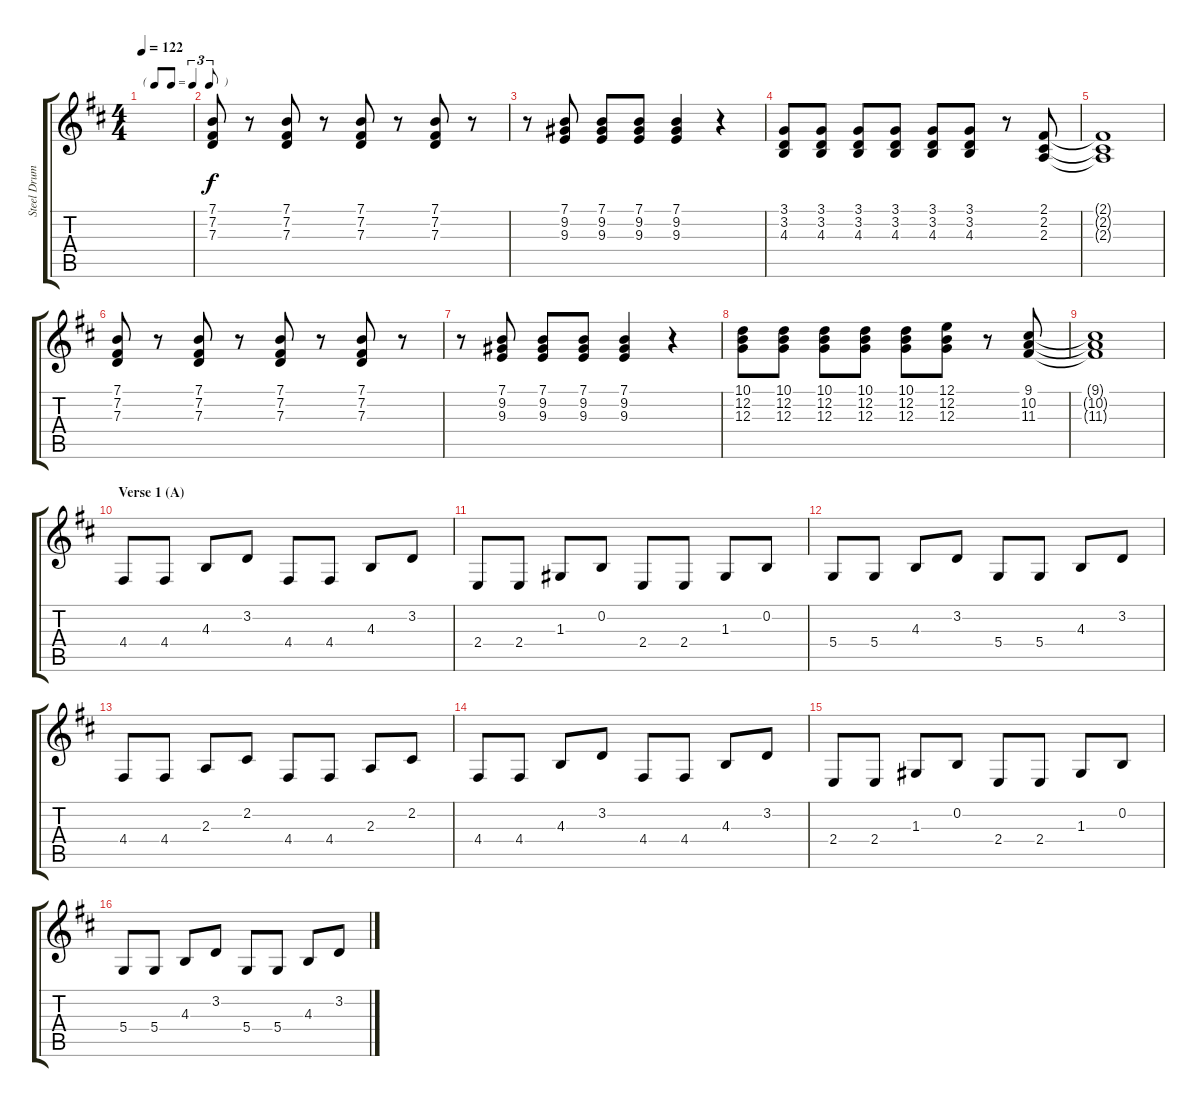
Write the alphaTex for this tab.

\track ("Steel Drums II" "Steel Drum") {instrument steeldrums}
\staff {score tabs}
\tuning (E4 B3 G3 D3 A2 E2) {hide}
\ts (4 4)
\tf triplet8th
\tempo 122
\clef g2
\ks d
|
(7.1 7.2 7.3).8 r.8 (7.1 7.2 7.3).8 r.8 (7.1 7.2 7.3).8 r.8 (7.1 7.2 7.3).8 r.8 |
r.8 (7.1 9.2 9.3).8 (7.1 9.2 9.3).8 (7.1 9.2 9.3).8 (7.1 9.2 9.3).4 r.4 |
(3.1 3.2 4.3).8 (3.1 3.2 4.3).8 (3.1 3.2 4.3).8 (3.1 3.2 4.3).8 (3.1 3.2 4.3).8 (3.1 3.2 4.3).8 r.8 (2.1 2.2 2.3).8 |
(2.1{t} 2.2{t} 2.3{t}).1 |
(7.1 7.2 7.3).8 r.8 (7.1 7.2 7.3).8 r.8 (7.1 7.2 7.3).8 r.8 (7.1 7.2 7.3).8 r.8 |
r.8 (7.1 9.2 9.3).8 (7.1 9.2 9.3).8 (7.1 9.2 9.3).8 (7.1 9.2 9.3).4 r.4 |
(10.1 12.2 12.3).8 (10.1 12.2 12.3).8 (10.1 12.2 12.3).8 (10.1 12.2 12.3).8 (10.1 12.2 12.3).8 (12.1 12.2 12.3).8 r.8 (9.1 10.2 11.3).8 |
(9.1{t} 10.2{t} 11.3{t}).1 |
\section ("" "Verse 1 (A)")
4.4.8 4.4.8 4.3.8 3.2.8 4.4.8 4.4.8 4.3.8 3.2.8 |
2.4.8 2.4.8 1.3.8 0.2.8 2.4.8 2.4.8 1.3.8 0.2.8 |
5.4.8 5.4.8 4.3.8 3.2.8 5.4.8 5.4.8 4.3.8 3.2.8 |
4.4.8 4.4.8 2.3.8 2.2.8 4.4.8 4.4.8 2.3.8 2.2.8 |
4.4.8 4.4.8 4.3.8 3.2.8 4.4.8 4.4.8 4.3.8 3.2.8 |
2.4.8 2.4.8 1.3.8 0.2.8 2.4.8 2.4.8 1.3.8 0.2.8 |
5.4.8 5.4.8 4.3.8 3.2.8 5.4.8 5.4.8 4.3.8 3.2.8
